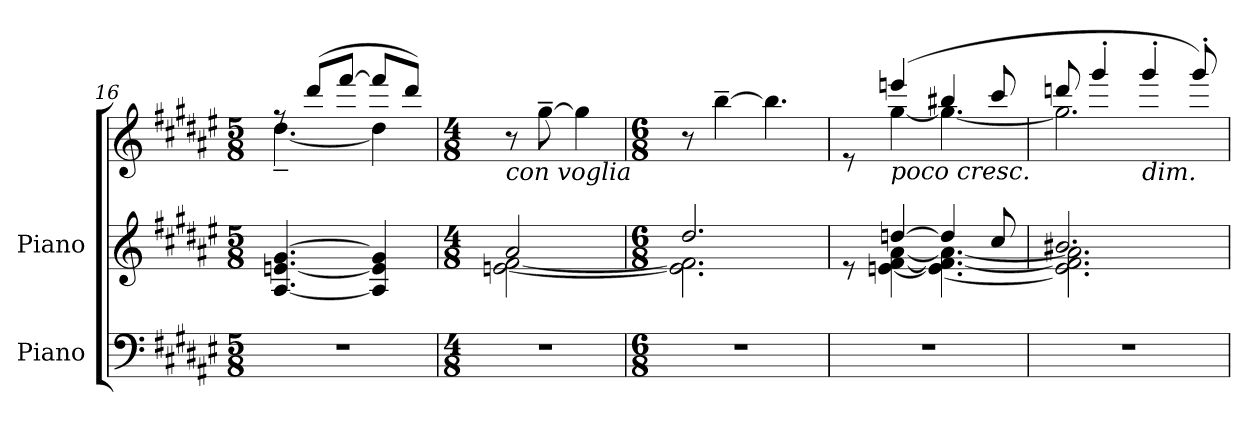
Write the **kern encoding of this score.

**kern	**kern	**kern
*part2	*part1	*part1
*staff3	*staff2	*staff1
*I"Piano	*I"Piano	*
*I'Pno	*I'Pno	*
*clefF4	*clefG2	*clefG2
*k[f#c#g#d#a#e#]	*k[f#c#g#d#a#e#]	*k[f#c#g#d#a#e#]
*M5/8	*M5/8	*M5/8
=16	=16	=16
*	*	*^
8%5r	[4.A#/ [4.en/ [4.g#/	8rff	[4.dd#~\
.	.	(>8ddd#/L	.
.	.	[8fff#/J	.
.	4A#/] 4e/] 4g#/]	8fff#/L]	4dd#\]
.	.	8ddd#/J)	.
*	*	*v	*v
=17	=17	=17
*M4/8	*M4/8	*M4/8
*	*^	*
!	!	!	!LO:TX:b:i:t=con voglia
2r	2a#/	[2en\ [2f#\	8r
.	.	.	[8gg#~\
.	.	.	4gg#\]
=18	=18	=18	=18
*M6/8	*M6/8	*	*M6/8
2.r	2.dd#/	2.e\] 2.f#\]	8r
.	.	.	[4bb~\
.	.	.	4.bb\]
!!LO:LB:g=z
=19	=19	=19	=19
*	*	*	*^
2.r	8re	8ryy	8re	8ryy
!	!	!	!LO:TX:b:i:t=poco cresc.	!
.	[4ddn/	[4en\ [4f#\ [4a#\	(>4eeen/	[4gg#\
.	4dd/]	4.e\_ 4.f#\_ 4.a#\_	4bb#X/	4.gg#\_
.	8cc#/	.	8ccc#/	.
=20	=20	=20	=20	=20
2.r	2.b#X/	2.e\] 2.f#\] 2.a#\]	8dddn/	2.gg#\]
.	.	.	4ggg#'/	.
!	!	!	!LO:TX:b:i:t=dim.	!
.	.	.	4ggg#'/	.
.	.	.	8ggg#'/)	.
*	*v	*v	*	*
*	*	*v	*v
=	=	=
*-	*-	*-
